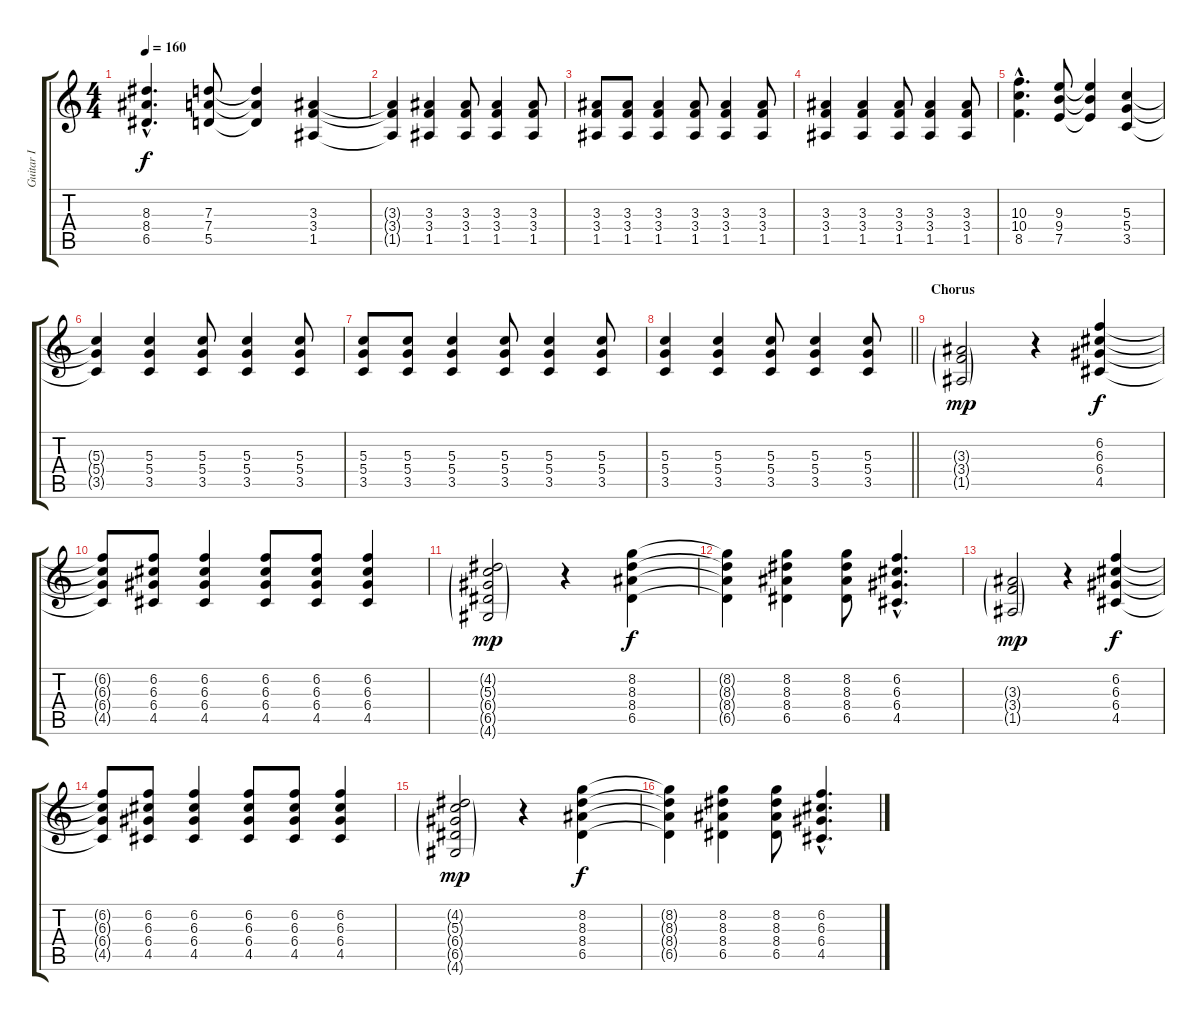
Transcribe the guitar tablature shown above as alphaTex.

\track ("Guitar I" "Guitar I") {instrument distortionguitar}
\staff {score tabs}
\tuning (E4 B3 G3 D3 A2 E2) {hide}
\ts (4 4)
\tempo 160
\clef g2
\ks c
(8.3{hac} 8.4{hac} 6.5{hac}).4{d dy f} (7.3 7.4 5.5).8 (7.3{t} 7.4{t} 5.5{t}).4 (3.3 3.4 1.5).4 |
(3.3{t} 3.4{t} 1.5{t}).4 (3.3 3.4 1.5).4 (3.3 3.4 1.5).8 (3.3 3.4 1.5).4 (3.3 3.4 1.5).8 |
(3.3 3.4 1.5).8 (3.3 3.4 1.5).8 (3.3 3.4 1.5).4 (3.3 3.4 1.5).8 (3.3 3.4 1.5).4 (3.3 3.4 1.5).8 |
(3.3 3.4 1.5).4 (3.3 3.4 1.5).4 (3.3 3.4 1.5).8 (3.3 3.4 1.5).4 (3.3 3.4 1.5).8 |
(10.3{hac} 10.4{hac} 8.5{hac}).4{d} (9.3 9.4 7.5).8 (9.3{t} 9.4{t} 7.5{t}).4 (5.3 5.4 3.5).4 |
(5.3{t} 5.4{t} 3.5{t}).4 (5.3 5.4 3.5).4 (5.3 5.4 3.5).8 (5.3 5.4 3.5).4 (5.3 5.4 3.5).8 |
(5.3 5.4 3.5).8 (5.3 5.4 3.5).8 (5.3 5.4 3.5).4 (5.3 5.4 3.5).8 (5.3 5.4 3.5).4 (5.3 5.4 3.5).8 |
\barLineRight lightlight
(5.3 5.4 3.5).4 (5.3 5.4 3.5).4 (5.3 5.4 3.5).8 (5.3 5.4 3.5).4 (5.3 5.4 3.5).8 |
\section ("" "Chorus")
(3.3{g} 3.4{g} 1.5{g}).2{dy mp} r.4 (6.2 6.3 6.4 4.5).4{dy f} |
(6.2{t} 6.3{t} 6.4{t} 4.5{t}).8 (6.2 6.3 6.4 4.5).8 (6.2 6.3 6.4 4.5).4 (6.2 6.3 6.4 4.5).8 (6.2 6.3 6.4 4.5).8 (6.2 6.3 6.4 4.5).4 |
(4.2{g} 5.3{g} 6.4{g} 6.5{g} 4.6{g}).2{dy mp} r.4 (8.2 8.3 8.4 6.5).4{dy f} |
(8.2{t} 8.3{t} 8.4{t} 6.5{t}).4 (8.2 8.3 8.4 6.5).4 (8.2 8.3 8.4 6.5).8 (6.2{hac} 6.3{hac} 6.4{hac} 4.5{hac}).4{d} |
(3.3{g} 3.4{g} 1.5{g}).2{dy mp} r.4 (6.2 6.3 6.4 4.5).4{dy f} |
(6.2{t} 6.3{t} 6.4{t} 4.5{t}).8 (6.2 6.3 6.4 4.5).8 (6.2 6.3 6.4 4.5).4 (6.2 6.3 6.4 4.5).8 (6.2 6.3 6.4 4.5).8 (6.2 6.3 6.4 4.5).4 |
(4.2{g} 5.3{g} 6.4{g} 6.5{g} 4.6{g}).2{dy mp} r.4 (8.2 8.3 8.4 6.5).4{dy f} |
(8.2{t} 8.3{t} 8.4{t} 6.5{t}).4 (8.2 8.3 8.4 6.5).4 (8.2 8.3 8.4 6.5).8 (6.2{hac} 6.3{hac} 6.4{hac} 4.5{hac}).4{d}
